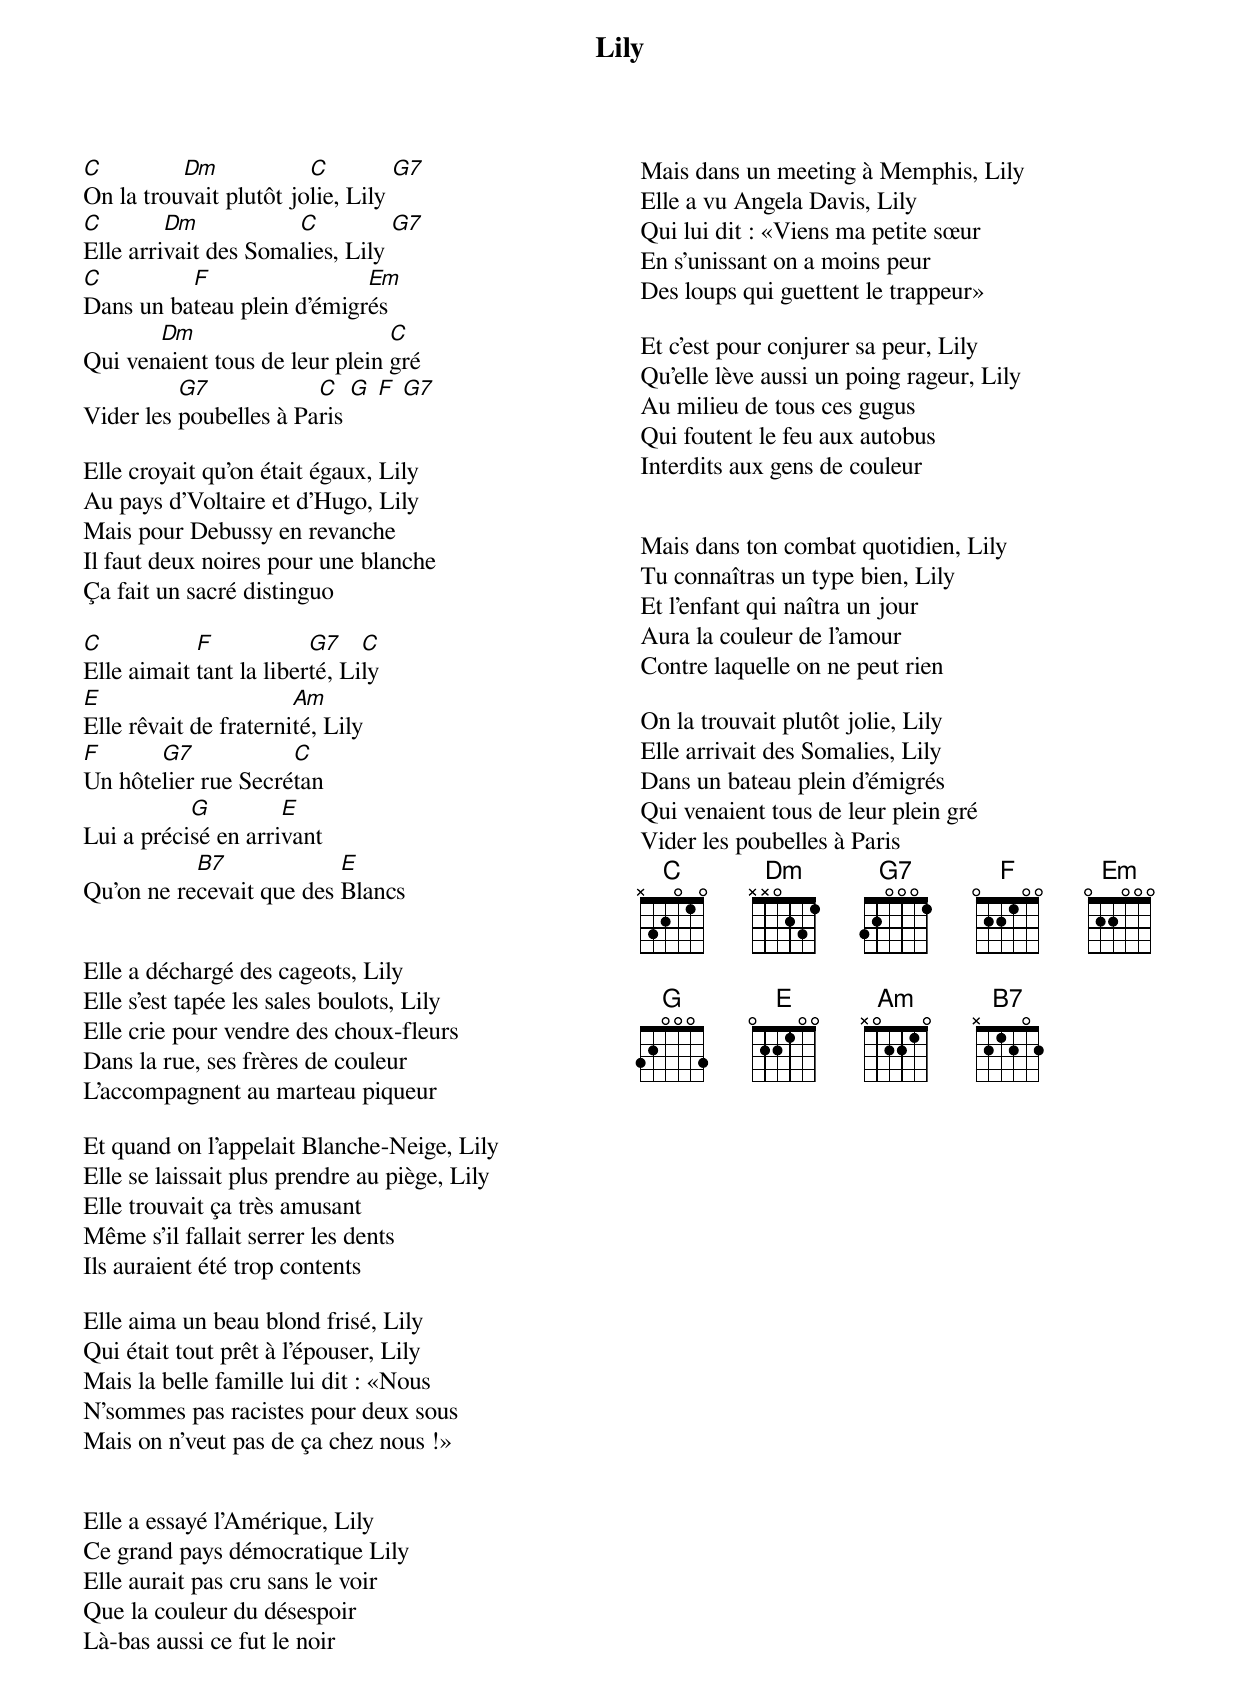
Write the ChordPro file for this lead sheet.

{title: Lily}
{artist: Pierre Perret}
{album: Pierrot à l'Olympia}
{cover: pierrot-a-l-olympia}
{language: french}
{columns: 2}
{define: C frets X 3 2 0 1 0}
{define: Dm frets X X 0 2 3 1}
{define: G7 frets 3 2 0 0 0 1}
{define: F base-fret 1 frets 0 2 2 1 0 0}
{define: Em frets 0 2 2 0 0 0}
{define: E frets 0 2 2 1 0 0}
{define: Am frets X 0 2 2 1 0}
{define: B7 frets X 2 1 2 0 2}


[C]On la trou[Dm]vait plutôt jo[C]lie, Lily [G7]
[C]Elle arri[Dm]vait des Soma[C]lies, Lily [G7]
[C]Dans un ba[F]teau plein d'émigr[Em]és
Qui ven[Dm]aient tous de leur plein [C]gré
Vider les [G7]poubelles à Pa[C]ris [G] [F] [G7]

Elle croyait qu'on était égaux, Lily
Au pays d'Voltaire et d'Hugo, Lily
Mais pour Debussy en revanche
Il faut deux noires pour une blanche
Ça fait un sacré distinguo

[C]Elle aimait [F]tant la liber[G7]té, Li[C]ly
[E]Elle rêvait de fraterni[Am]té, Lily
[F]Un hôte[G7]lier rue Secré[C]tan
Lui a préci[G]sé en arri[E]vant
Qu'on ne re[B7]cevait que des [E]Blancs


Elle a déchargé des cageots, Lily
Elle s'est tapée les sales boulots, Lily
Elle crie pour vendre des choux-fleurs
Dans la rue, ses frères de couleur
L'accompagnent au marteau piqueur

Et quand on l'appelait Blanche-Neige, Lily
Elle se laissait plus prendre au piège, Lily
Elle trouvait ça très amusant
Même s'il fallait serrer les dents
Ils auraient été trop contents

Elle aima un beau blond frisé, Lily
Qui était tout prêt à l'épouser, Lily
Mais la belle famille lui dit : «Nous
N'sommes pas racistes pour deux sous
Mais on n'veut pas de ça chez nous !»


Elle a essayé l'Amérique, Lily
Ce grand pays démocratique Lily
Elle aurait pas cru sans le voir
Que la couleur du désespoir
Là-bas aussi ce fut le noir

Mais dans un meeting à Memphis, Lily
Elle a vu Angela Davis, Lily
Qui lui dit : «Viens ma petite sœur
En s'unissant on a moins peur
Des loups qui guettent le trappeur»

Et c'est pour conjurer sa peur, Lily
Qu'elle lève aussi un poing rageur, Lily
Au milieu de tous ces gugus
Qui foutent le feu aux autobus
Interdits aux gens de couleur


Mais dans ton combat quotidien, Lily
Tu connaîtras un type bien, Lily
Et l'enfant qui naîtra un jour
Aura la couleur de l'amour
Contre laquelle on ne peut rien

On la trouvait plutôt jolie, Lily
Elle arrivait des Somalies, Lily
Dans un bateau plein d'émigrés
Qui venaient tous de leur plein gré
Vider les poubelles à Paris
